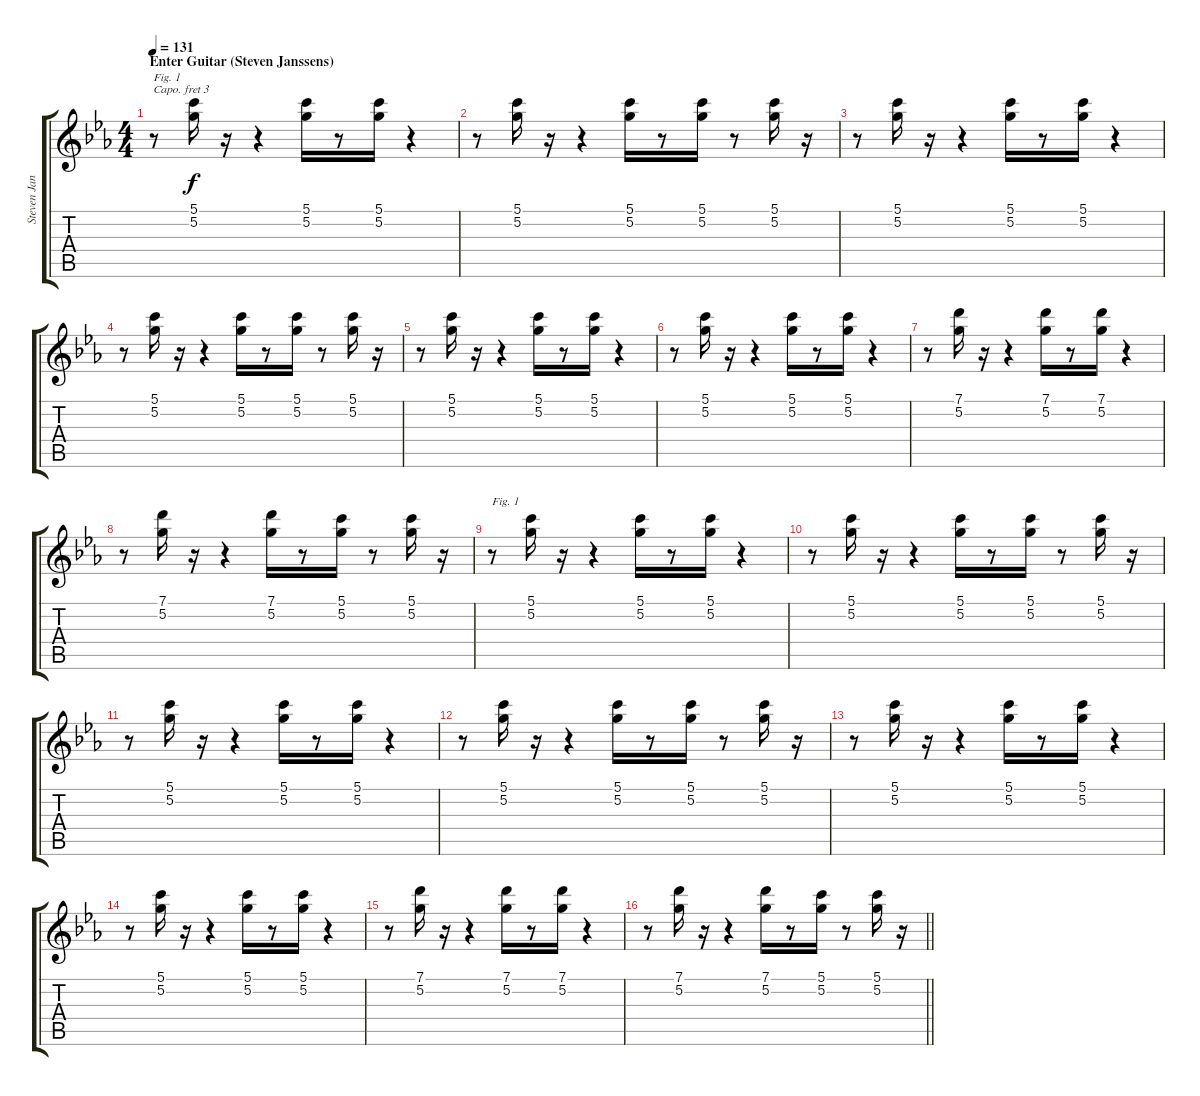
\track ("Steven Janssens (elec. gtr.) Capo 3th" "Steven Jan") {instrument electricguitarclean}
\staff {score tabs}
\capo 3
\tuning (E4 B3 G3 D3 A2 E2) {hide}
\ts (4 4)
\section ("" "Enter Guitar (Steven Janssens)")
\tempo 131
\clef g2
\ks cminor
r.8{txt "Fig. 1" dy f} (5.1 5.2).16 r.16 r.4 (5.1 5.2).16 r.8 (5.1 5.2).16 r.4 |
r.8 (5.1 5.2).16 r.16 r.4 (5.1 5.2).16 r.8 (5.1 5.2).16 r.8 (5.1 5.2).16 r.16 |
r.8 (5.1 5.2).16 r.16 r.4 (5.1 5.2).16 r.8 (5.1 5.2).16 r.4 |
r.8 (5.1 5.2).16 r.16 r.4 (5.1 5.2).16 r.8 (5.1 5.2).16 r.8 (5.1 5.2).16 r.16 |
r.8 (5.1 5.2).16 r.16 r.4 (5.1 5.2).16 r.8 (5.1 5.2).16 r.4 |
r.8 (5.1 5.2).16 r.16 r.4 (5.1 5.2).16 r.8 (5.1 5.2).16 r.4 |
r.8 (7.1 5.2).16 r.16 r.4 (7.1 5.2).16 r.8 (7.1 5.2).16 r.4 |
r.8 (7.1 5.2).16 r.16 r.4 (7.1 5.2).16 r.8 (5.1 5.2).16 r.8 (5.1 5.2).16 r.16 |
r.8{txt "Fig. 1"} (5.1 5.2).16 r.16 r.4 (5.1 5.2).16 r.8 (5.1 5.2).16 r.4 |
r.8 (5.1 5.2).16 r.16 r.4 (5.1 5.2).16 r.8 (5.1 5.2).16 r.8 (5.1 5.2).16 r.16 |
r.8 (5.1 5.2).16 r.16 r.4 (5.1 5.2).16 r.8 (5.1 5.2).16 r.4 |
r.8 (5.1 5.2).16 r.16 r.4 (5.1 5.2).16 r.8 (5.1 5.2).16 r.8 (5.1 5.2).16 r.16 |
r.8 (5.1 5.2).16 r.16 r.4 (5.1 5.2).16 r.8 (5.1 5.2).16 r.4 |
r.8 (5.1 5.2).16 r.16 r.4 (5.1 5.2).16 r.8 (5.1 5.2).16 r.4 |
r.8 (7.1 5.2).16 r.16 r.4 (7.1 5.2).16 r.8 (7.1 5.2).16 r.4 |
\barLineRight lightlight
r.8 (7.1 5.2).16 r.16 r.4 (7.1 5.2).16 r.8 (5.1 5.2).16 r.8 (5.1 5.2).16 r.16
